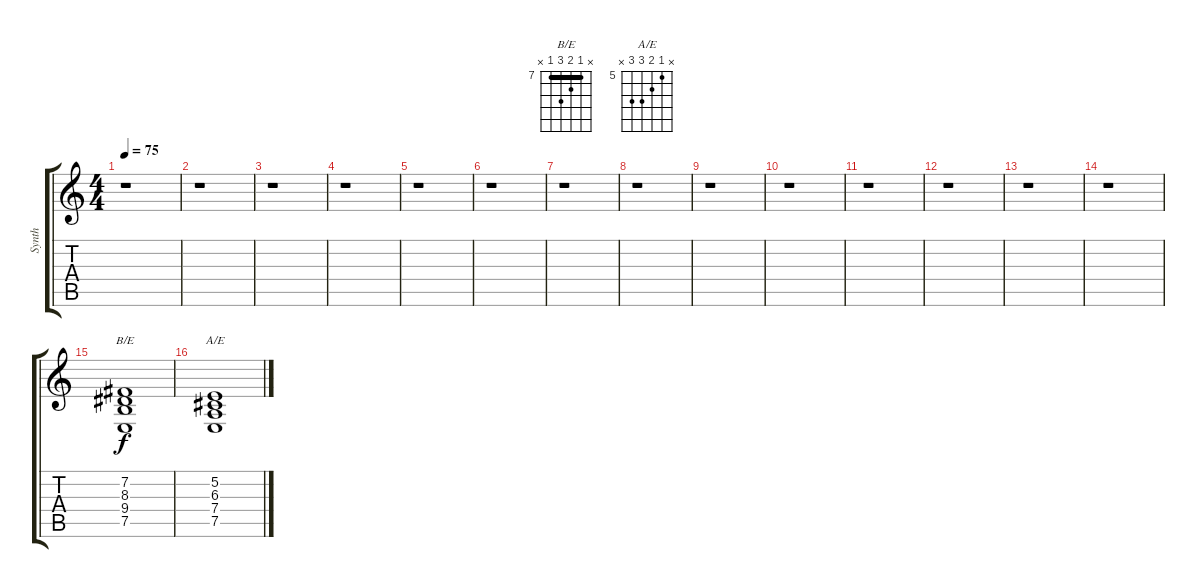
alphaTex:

\track ("Synth" "Synth") {instrument stringensemble2}
\staff {score tabs}
\tuning (E4 B3 G3 D3 A2 E2) {hide}
\chord ("B/E" x 7 8 9 7 x) {firstfret 7 barre 7}
\chord ("A/E" x 5 6 7 7 x) {firstfret 5}
\ts (4 4)
\tempo 75
\clef g2
\ks c
r.1{dy f} |
r.1 |
r.1 |
r.1 |
r.1 |
r.1 |
r.1 |
r.1 |
r.1 |
r.1 |
r.1 |
r.1 |
r.1 |
r.1 |
(7.2 8.3 9.4 7.5).1{ch "B/E"} |
(5.2 6.3 7.4 7.5).1{ch "A/E"}
